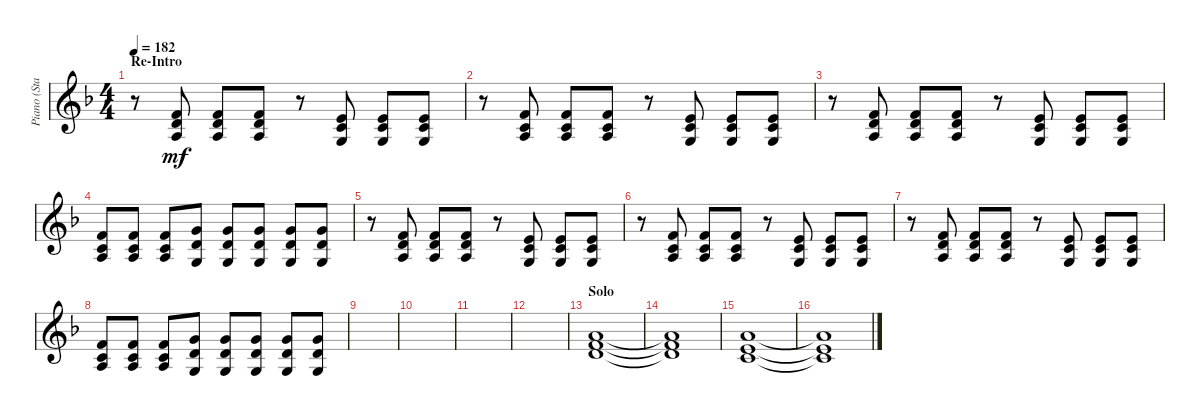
\track ("Piano (Staff 1)" "Piano (Sta") {instrument acousticgrandpiano}
\staff {score}
\tuning (E4 B3 G3 D3 A2 E2 B1) {hide}
\ts (4 4)
\section ("" "Re-Intro")
\tempo 182
\clef g2
\ks f
r.8{dy mf} (1.1 3.2 2.3).8 (1.1 3.2 2.3).8 (1.1 3.2 2.3).8 r.8 (0.1 1.2 0.3).8 (0.1 1.2 0.3).8 (0.1 1.2 0.3).8 |
r.8 (1.1 1.2 2.3).8 (1.1 1.2 2.3).8 (1.1 1.2 2.3).8 r.8 (0.1 1.2 0.3).8 (0.1 1.2 0.3).8 (0.1 1.2 0.3).8 |
r.8 (1.1 3.2 2.3).8 (1.1 3.2 2.3).8 (1.1 3.2 2.3).8 r.8 (0.1 1.2 0.3).8 (0.1 1.2 0.3).8 (0.1 1.2 0.3).8 |
(1.1 1.2 2.3).8 (1.1 1.2 2.3).8 (1.1 1.2 2.3).8 (3.1 3.2 0.3).8 (3.1 3.2 0.3).8 (3.1 3.2 0.3).8 (3.1 3.2 0.3).8 (3.1 3.2 0.3).8 |
r.8 (1.1 3.2 2.3).8 (1.1 3.2 2.3).8 (1.1 3.2 2.3).8 r.8 (0.1 1.2 0.3).8 (0.1 1.2 0.3).8 (0.1 1.2 0.3).8 |
r.8 (1.1 1.2 2.3).8 (1.1 1.2 2.3).8 (1.1 1.2 2.3).8 r.8 (0.1 1.2 0.3).8 (0.1 1.2 0.3).8 (0.1 1.2 0.3).8 |
r.8 (1.1 3.2 2.3).8 (1.1 3.2 2.3).8 (1.1 3.2 2.3).8 r.8 (0.1 1.2 0.3).8 (0.1 1.2 0.3).8 (0.1 1.2 0.3).8 |
(1.1 1.2 2.3).8 (1.1 1.2 2.3).8 (1.1 1.2 2.3).8 (3.1 3.2 0.3).8 (3.1 3.2 0.3).8 (3.1 3.2 0.3).8 (3.1 3.2 0.3).8 (3.1 3.2 0.3).8 |
|
|
|
|
\section ("" "Solo")
(1.1 10.2 7.3).1 |
(1.1{t} 10.2{t} 7.3{t}).1 |
(5.1 5.2 5.3).1 |
(5.1{t} 5.2{t} 5.3{t}).1
